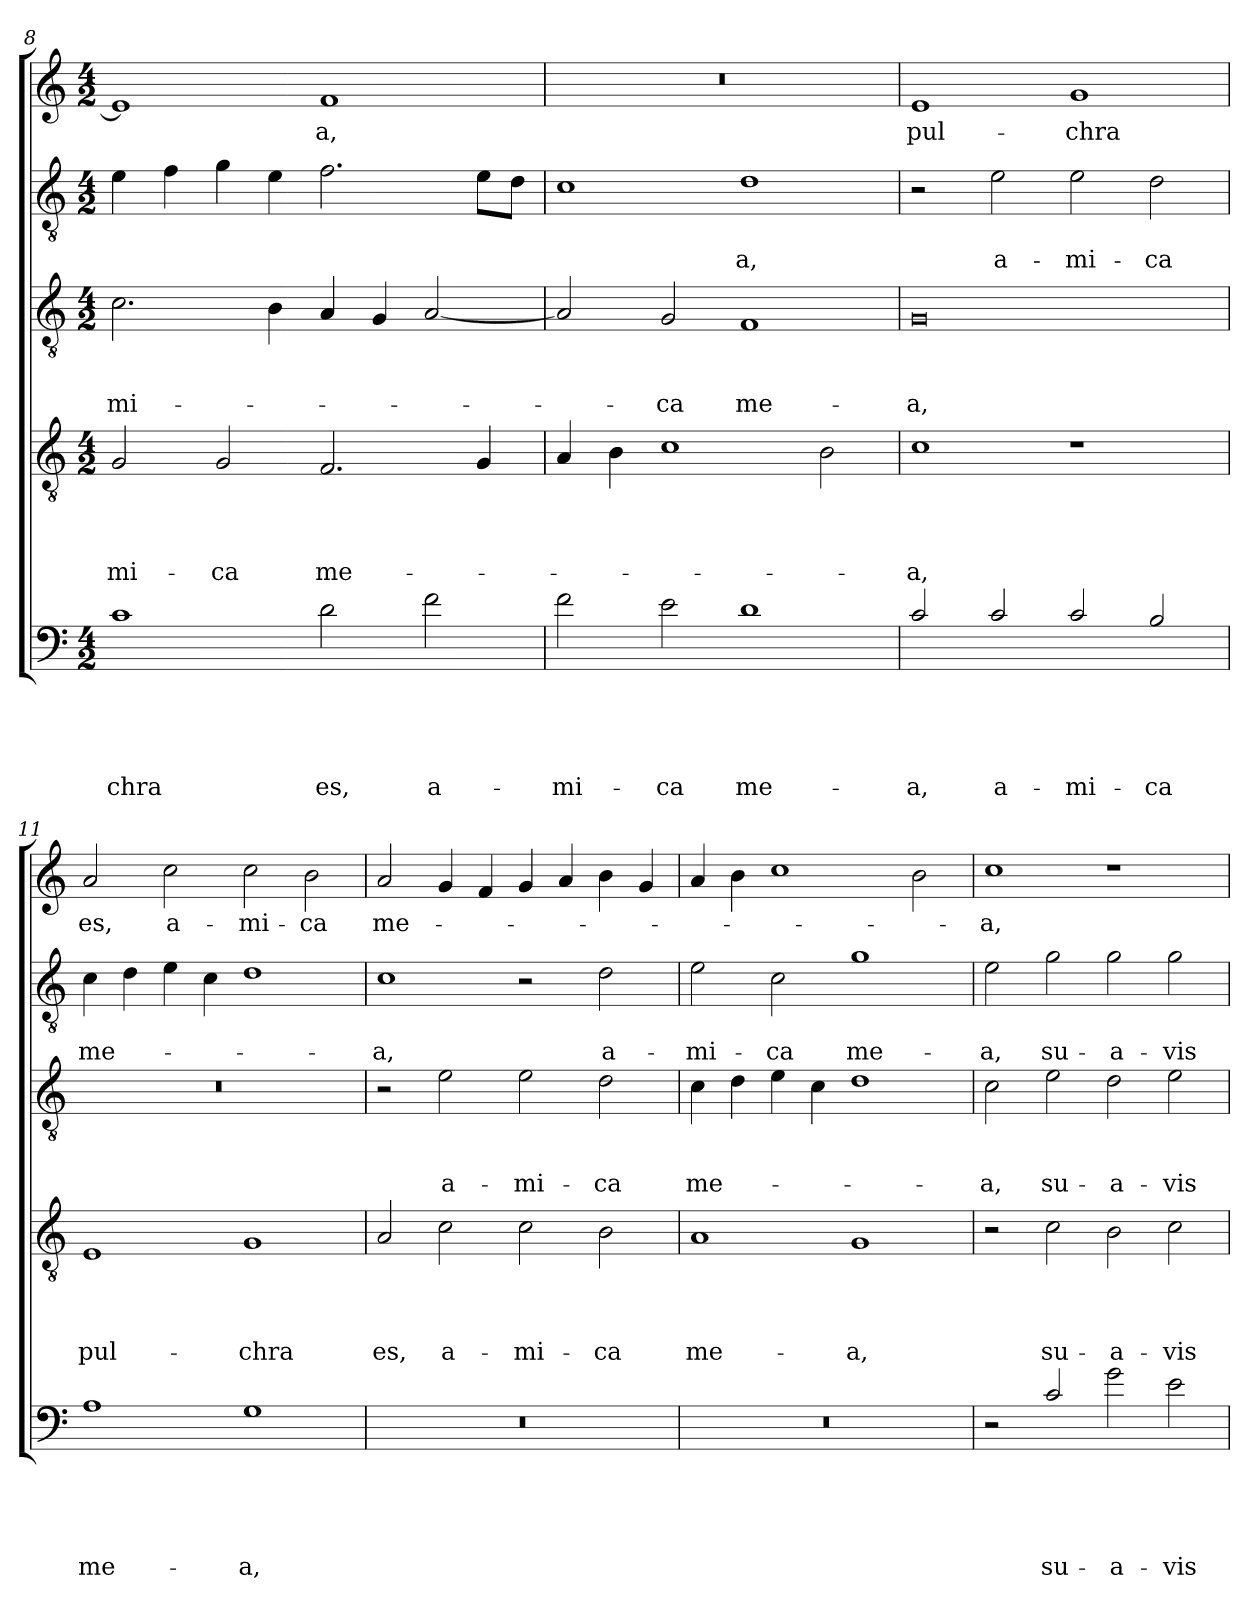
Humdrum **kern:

**kern	**text	**text	**text	**text	**text	**kern	**text	**text	**text	**text	**kern	**text	**text	**text	**kern	**text	**text	**kern	**text
*part5	*part5	*part5	*part5	*part5	*part5	*part4	*part4	*part4	*part4	*part4	*part3	*part3	*part3	*part3	*part2	*part2	*part2	*part1	*part1
*staff5	*staff5	*staff5	*staff5	*staff5	*staff5	*staff4	*staff4	*staff4	*staff4	*staff4	*staff3	*staff3	*staff3	*staff3	*staff2	*staff2	*staff2	*staff1	*staff1
*clefF4	*	*	*	*	*	*clefGv2	*	*	*	*	*clefGv2	*	*	*	*clefGv2	*	*	*clefG2	*
*ITrd8c14	*	*	*	*	*	*	*	*	*	*	*	*	*	*	*	*	*	*	*
*k[]	*	*	*	*	*	*k[]	*	*	*	*	*k[]	*	*	*	*k[]	*	*	*k[]	*
*C:	*	*	*	*	*	*C:	*	*	*	*	*C:	*	*	*	*C:	*	*	*C:	*
*M4/2	*	*	*	*	*	*M4/2	*	*	*	*	*M4/2	*	*	*	*M4/2	*	*	*M4/2	*
=8	=8	=8	=8	=8	=8	=8	=8	=8	=8	=8	=8	=8	=8	=8	=8	=8	=8	=8	=8
!	!	!	!	!	!LO:LY:b	!	!	!	!	!LO:LY:b	!	!	!	!LO:LY:b	!	!	!	!	!
1C	.	.	.	.	-chra	2G/	.	.	.	-mi-	2.c\	.	.	-mi-	4e\	.	.	1e]	.
.	.	.	.	.	.	.	.	.	.	.	.	.	.	.	4f\	.	.	.	.
!	!	!	!	!	!	!	!	!	!	!LO:LY:b	!	!	!	!	!	!	!	!	!
.	.	.	.	.	.	2G/	.	.	.	-ca	.	.	.	.	4g\	.	.	.	.
.	.	.	.	.	.	.	.	.	.	.	4B\	.	.	.	4e\	.	.	.	.
!	!	!	!	!	!LO:LY:b	!	!	!	!	!LO:LY:b	!	!	!	!	!	!	!	!	!LO:LY:b
2D\	.	.	.	.	es,	2.F/	.	.	.	me-	4A/	.	.	.	2.f\	.	.	1f	-a,
.	.	.	.	.	.	.	.	.	.	.	4G/	.	.	.	.	.	.	.	.
!	!	!	!	!	!LO:LY:b	!	!	!	!	!	!	!	!	!	!	!	!	!	!
2F\	.	.	.	.	a-	.	.	.	.	.	[2A/	.	.	.	.	.	.	.	.
.	.	.	.	.	.	4G/	.	.	.	.	.	.	.	.	8e\L	.	.	.	.
.	.	.	.	.	.	.	.	.	.	.	.	.	.	.	8d\J	.	.	.	.
!!LO:LB:g=z
=9	=9	=9	=9	=9	=9	=9	=9	=9	=9	=9	=9	=9	=9	=9	=9	=9	=9	=9	=9
!	!	!	!	!	!LO:LY:b	!	!	!	!	!	!	!	!	!	!	!	!	!	!
2F\	.	.	.	.	-mi-	4A/	.	.	.	.	2A/]	.	.	.	1c	.	.	0r	.
.	.	.	.	.	.	4B\	.	.	.	.	.	.	.	.	.	.	.	.	.
!	!	!	!	!	!LO:LY:b	!	!	!	!	!	!	!	!	!LO:LY:b	!	!	!	!	!
2E\	.	.	.	.	-ca	1c	.	.	.	.	2G/	.	.	-ca	.	.	.	.	.
!	!	!	!	!	!LO:LY:b	!	!	!	!	!	!	!	!	!LO:LY:b	!	!	!LO:LY:b	!	!
1D	.	.	.	.	me-	.	.	.	.	.	1F	.	.	me-	1d	.	-a,	.	.
.	.	.	.	.	.	2B\	.	.	.	.	.	.	.	.	.	.	.	.	.
=10	=10	=10	=10	=10	=10	=10	=10	=10	=10	=10	=10	=10	=10	=10	=10	=10	=10	=10	=10
!	!	!	!	!	!LO:LY:b	!	!	!	!	!LO:LY:b	!	!	!	!LO:LY:b	!	!	!	!	!LO:LY:b
2C/	.	.	.	.	-a,	1c	.	.	.	-a,	0G	.	.	-a,	2r	.	.	1e	pul-
!	!	!	!	!	!LO:LY:b	!	!	!	!	!	!	!	!	!	!	!	!LO:LY:b	!	!
2C/	.	.	.	.	a-	.	.	.	.	.	.	.	.	.	2e\	.	a-	.	.
!	!	!	!	!	!LO:LY:b	!	!	!	!	!	!	!	!	!	!	!	!LO:LY:b	!	!LO:LY:b
2C/	.	.	.	.	-mi-	1r	.	.	.	.	.	.	.	.	2e\	.	-mi-	1g	-chra
!	!	!	!	!	!LO:LY:b	!	!	!	!	!	!	!	!	!	!	!	!LO:LY:b	!	!
2BB/	.	.	.	.	-ca	.	.	.	.	.	.	.	.	.	2d\	.	-ca	.	.
=11	=11	=11	=11	=11	=11	=11	=11	=11	=11	=11	=11	=11	=11	=11	=11	=11	=11	=11	=11
!	!	!	!	!	!LO:LY:b	!	!	!	!	!LO:LY:b	!	!	!	!	!	!	!LO:LY:b	!	!LO:LY:b
1AA	.	.	.	.	me-	1E	.	.	.	pul-	0r	.	.	.	4c\	.	me-	2a/	es,
.	.	.	.	.	.	.	.	.	.	.	.	.	.	.	4d\	.	.	.	.
!	!	!	!	!	!	!	!	!	!	!	!	!	!	!	!	!	!	!	!LO:LY:b
.	.	.	.	.	.	.	.	.	.	.	.	.	.	.	4e\	.	.	2cc\	a-
.	.	.	.	.	.	.	.	.	.	.	.	.	.	.	4c\	.	.	.	.
!	!	!	!	!	!LO:LY:b	!	!	!	!	!LO:LY:b	!	!	!	!	!	!	!	!	!LO:LY:b
1GG	.	.	.	.	-a,	1G	.	.	.	-chra	.	.	.	.	1d	.	.	2cc\	-mi-
!	!	!	!	!	!	!	!	!	!	!	!	!	!	!	!	!	!	!	!LO:LY:b
.	.	.	.	.	.	.	.	.	.	.	.	.	.	.	.	.	.	2b\	-ca
=12	=12	=12	=12	=12	=12	=12	=12	=12	=12	=12	=12	=12	=12	=12	=12	=12	=12	=12	=12
!	!	!	!	!	!	!	!	!	!	!LO:LY:b	!	!	!	!	!	!	!LO:LY:b	!	!LO:LY:b
0r	.	.	.	.	.	2A/	.	.	.	es,	2r	.	.	.	1c	.	-a,	2a/	me-
!	!	!	!	!	!	!	!	!	!	!LO:LY:b	!	!	!	!LO:LY:b	!	!	!	!	!
.	.	.	.	.	.	2c\	.	.	.	a-	2e\	.	.	a-	.	.	.	4g/	.
.	.	.	.	.	.	.	.	.	.	.	.	.	.	.	.	.	.	4f/	.
!	!	!	!	!	!	!	!	!	!	!LO:LY:b	!	!	!	!LO:LY:b	!	!	!	!	!
.	.	.	.	.	.	2c\	.	.	.	-mi-	2e\	.	.	-mi-	2r	.	.	4g/	.
.	.	.	.	.	.	.	.	.	.	.	.	.	.	.	.	.	.	4a/	.
!	!	!	!	!	!	!	!	!	!	!LO:LY:b	!	!	!	!LO:LY:b	!	!	!LO:LY:b	!	!
.	.	.	.	.	.	2B\	.	.	.	-ca	2d\	.	.	-ca	2d\	.	a-	4b\	.
.	.	.	.	.	.	.	.	.	.	.	.	.	.	.	.	.	.	4g/	.
!!LO:PB:g=z
=13	=13	=13	=13	=13	=13	=13	=13	=13	=13	=13	=13	=13	=13	=13	=13	=13	=13	=13	=13
!	!	!	!	!	!	!	!	!	!	!LO:LY:b	!	!	!	!LO:LY:b	!	!	!LO:LY:b	!	!
0r	.	.	.	.	.	1A	.	.	.	me-	4c\	.	.	me-	2e\	.	-mi-	4a/	.
.	.	.	.	.	.	.	.	.	.	.	4d\	.	.	.	.	.	.	4b\	.
!	!	!	!	!	!	!	!	!	!	!	!	!	!	!	!	!	!LO:LY:b	!	!
.	.	.	.	.	.	.	.	.	.	.	4e\	.	.	.	2c\	.	-ca	1cc	.
.	.	.	.	.	.	.	.	.	.	.	4c\	.	.	.	.	.	.	.	.
!	!	!	!	!	!	!	!	!	!	!LO:LY:b	!	!	!	!	!	!	!LO:LY:b	!	!
.	.	.	.	.	.	1G	.	.	.	-a,	1d	.	.	.	1g	.	me-	.	.
.	.	.	.	.	.	.	.	.	.	.	.	.	.	.	.	.	.	2b\	.
=14	=14	=14	=14	=14	=14	=14	=14	=14	=14	=14	=14	=14	=14	=14	=14	=14	=14	=14	=14
!	!	!	!	!	!	!	!	!	!	!	!	!	!	!LO:LY:b	!	!	!LO:LY:b	!	!LO:LY:b
2r	.	.	.	.	.	2r	.	.	.	.	2c\	.	.	-a,	2e\	.	-a,	1cc	-a,
!	!	!	!	!	!LO:LY:b	!	!	!	!	!LO:LY:b	!	!	!	!LO:LY:b	!	!	!LO:LY:b	!	!
2C/	.	.	.	.	su-	2c\	.	.	.	su-	2e\	.	.	su-	2g\	.	su-	.	.
!	!	!	!	!	!LO:LY:b	!	!	!	!	!LO:LY:b	!	!	!	!LO:LY:b	!	!	!LO:LY:b	!	!
2G\	.	.	.	.	-a-	2B\	.	.	.	-a-	2d\	.	.	-a-	2g\	.	-a-	1r	.
!	!	!	!	!	!LO:LY:b	!	!	!	!	!LO:LY:b	!	!	!	!LO:LY:b	!	!	!LO:LY:b	!	!
2E\	.	.	.	.	-vis	2c\	.	.	.	-vis	2e\	.	.	-vis	2g\	.	-vis	.	.
=	=	=	=	=	=	=	=	=	=	=	=	=	=	=	=	=	=	=	=
*-	*-	*-	*-	*-	*-	*-	*-	*-	*-	*-	*-	*-	*-	*-	*-	*-	*-	*-	*-
